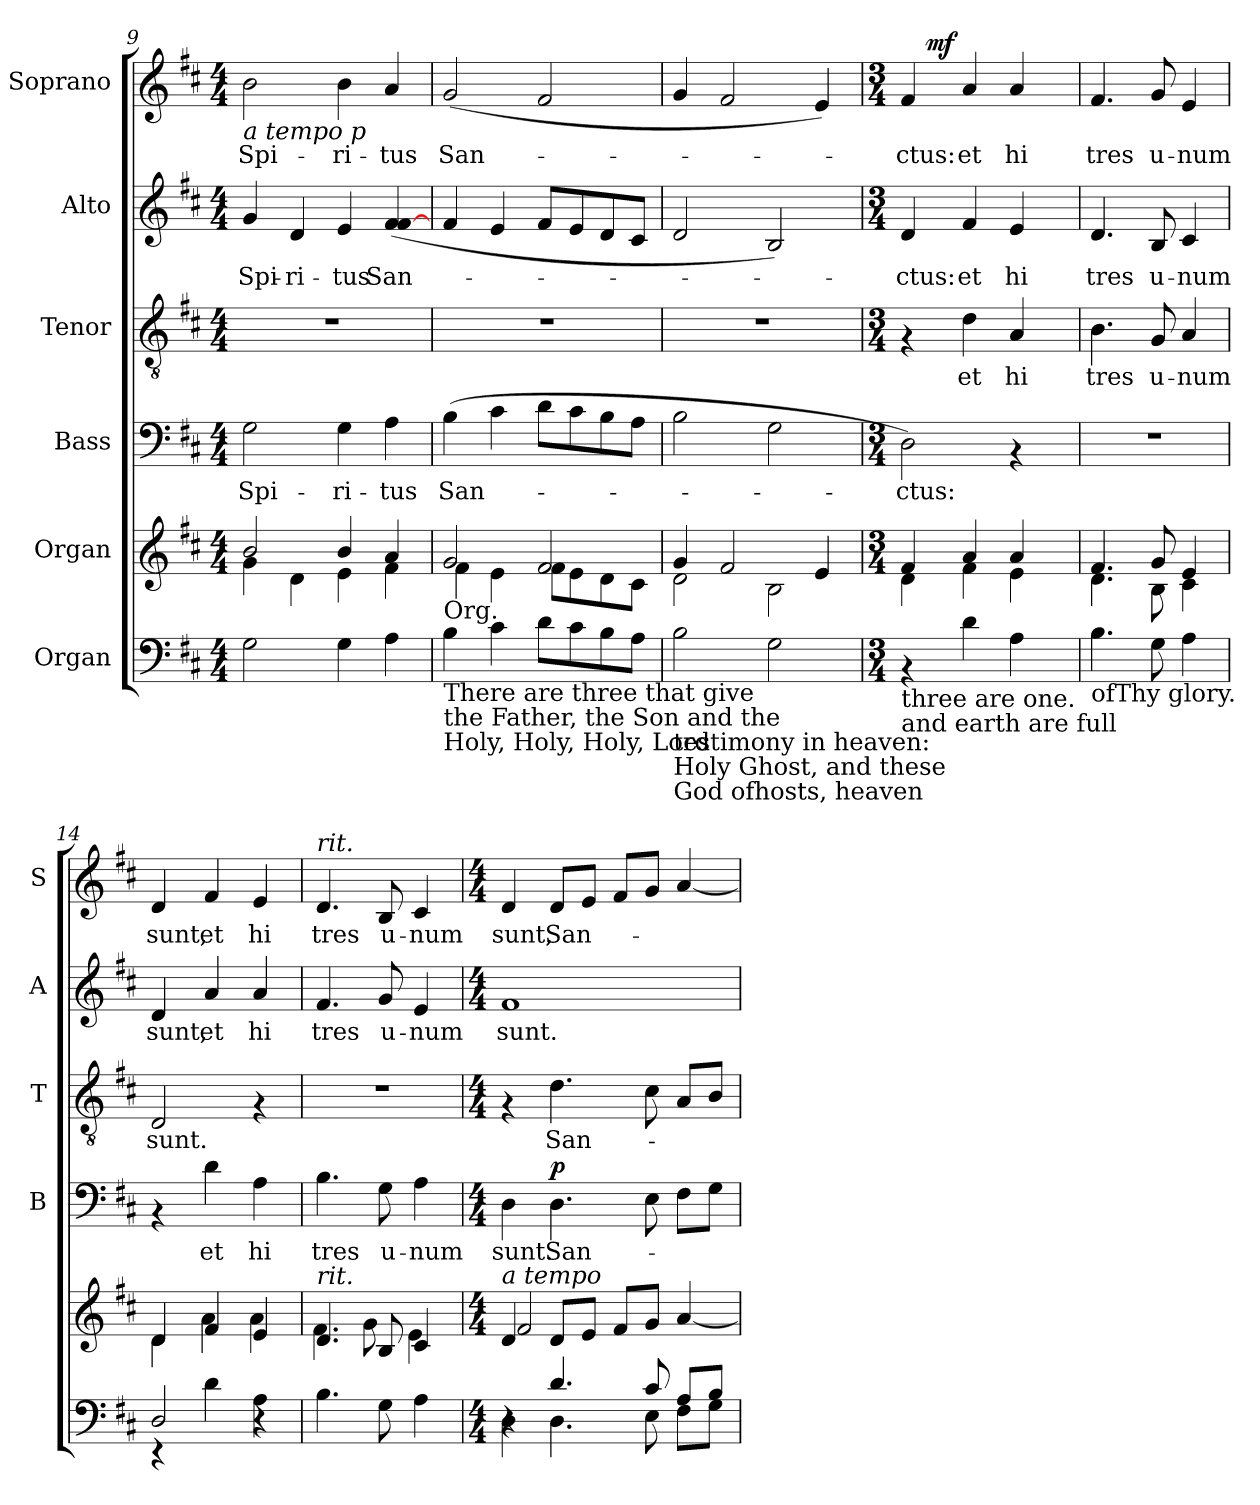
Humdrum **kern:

**kern	**kern	**kern	**text	**dynam	**kern	**text	**kern	**text	**kern	**text	**dynam
*part6	*part5	*part4	*part4	*part4	*part3	*part3	*part2	*part2	*part1	*part1	*part1
*staff6	*staff5	*staff4	*staff4	*staff4	*staff3	*staff3	*staff2	*staff2	*staff1	*staff1	*staff1
*I"Organ	*I"Organ	*I"Bass	*	*	*I"Tenor	*	*I"Alto	*	*I"Soprano	*	*
*	*	*I'B	*	*	*I'T	*	*I'A	*	*I'S	*	*
!!LO:PB:g=z
*clefF4	*clefG2	*clefF4	*	*	*clefGv2	*	*clefG2	*	*clefG2	*	*
*k[f#c#]	*k[f#c#]	*k[f#c#]	*	*	*k[f#c#]	*	*k[f#c#]	*	*k[f#c#]	*	*
*D:	*D:	*D:	*	*	*D:	*	*D:	*	*D:	*	*
*M4/4	*M4/4	*M4/4	*	*	*M4/4	*	*M4/4	*	*M4/4	*	*
=9	=9	=9	=9	=9	=9	=9	=9	=9	=9	=9	=9
*	*^	*	*	*	*	*	*	*	*	*	*
!	!	!	!	!	!	!	!	!	!	!LO:TX:b:i:t=a tempo p	!	!
!	!	!	!	!LO:LY:b	!	!	!	!	!LO:LY:b	!	!LO:LY:b	!
2G\	2b/	4g\	2G\	Spi-	.	1r	.	4g/	Spi-	2b\	Spi-	.
!	!	!	!	!	!	!	!	!	!LO:LY:b	!	!	!
.	.	4d\	.	.	.	.	.	4d/	-ri-	.	.	.
!	!	!	!	!LO:LY:b	!	!	!	!	!LO:LY:b	!	!LO:LY:b	!
4G\	4b/	4e\	4G\	-ri-	.	.	.	4e/	-tus	4b\	-ri-	.
!	!	!	!	!LO:LY:b	!	!	!	!	!LO:LY:b	!	!LO:LY:b	!
4A\	4a/	4f#\	4A\	-tus	.	.	.	(<4f#/ [<4f#/	San-	4a/	-tus	.
=10	=10	=10	=10	=10	=10	=10	=10	=10	=10	=10	=10	=10
!	!LO:TX:b:t=Org.	!	!	!	!	!	!	!	!	!	!	!
!LO:TX:b:t=There are three that give	!	!	!	!	!	!	!	!	!	!	!	!
!LO:TX:b:t=the Father, the Son and the	!	!	!	!	!	!	!	!	!	!	!	!
!LO:TX:b:t=Holy, Holy, Holy, Lord	!	!	!	!	!	!	!	!	!	!	!	!
!	!	!	!	!LO:LY:b	!	!	!	!	!	!	!LO:LY:b	!
4B\	2g/	4f#\	(>4B\	San-	.	1r	.	4f#/	.	(<2g/	San-	.
4c#\	.	4e\	4c#\	.	.	.	.	4e/	.	.	.	.
8d\L	2f#/	8f#\L	8d\L	.	.	.	.	8f#/L	.	2f#/	.	.
8c#\	.	8e\	8c#\	.	.	.	.	8e/	.	.	.	.
8B\	.	8d\	8B\	.	.	.	.	8d/	.	.	.	.
8A\J	.	8c#\J	8A\J	.	.	.	.	8c#/J	.	.	.	.
=11	=11	=11	=11	=11	=11	=11	=11	=11	=11	=11	=11	=11
!LO:TX:b:t=testimony in heaven&colon;	!	!	!	!	!	!	!	!	!	!	!	!
!LO:TX:b:t=Holy Ghost, and these	!	!	!	!	!	!	!	!	!	!	!	!
!LO:TX:b:t=God ofhosts, heaven	!	!	!	!	!	!	!	!	!	!	!	!
2B\	4g/	2d\	2B\	.	.	1r	.	2d/	.	4g/	.	.
.	2f#/	.	.	.	.	.	.	.	.	2f#/	.	.
2G\	.	2B\	2G\	.	.	.	.	2B/)	.	.	.	.
.	4e/	.	.	.	.	.	.	.	.	4e/)	.	.
=12	=12	=12	=12	=12	=12	=12	=12	=12	=12	=12	=12	=12
*M3/4	*M3/4	*	*M3/4	*	*	*M3/4	*	*M3/4	*	*M3/4	*	*
!LO:TX:b:t=three are one.	!	!	!	!	!	!	!	!	!	!	!	!
!LO:TX:b:t=and earth are full	!	!	!	!	!	!	!	!	!	!	!	!
!	!	!	!	!LO:LY:b	!	!	!	!	!LO:LY:b	!	!LO:LY:b	!
*	*	*	*	*	*	*	*	*	*	*^	*	*
4rAA	4f#/	4d\	2D\)	-ctus:	.	4rF	.	4d/	-ctus:	4f#/	16.ryy	-ctus:	.
!	!	!	!	!	!	!	!	!	!	!	!	!	!LO:DY:a
.	.	.	.	.	.	.	.	.	.	.	2ryy	.	mf
!	!	!	!	!	!	!	!LO:LY:b	!	!LO:LY:b	!	!	!LO:LY:b	!
4d\	4a/	4f#\	.	.	.	4d\	et	4f#/	et	4a/	.	et	.
!	!	!	!	!	!	!	!LO:LY:b	!	!LO:LY:b	!	!	!LO:LY:b	!
4A\	4a/	4e\	4rAA	.	.	4A/	hi	4e/	hi	4a/	.	hi	.
.	.	.	.	.	.	.	.	.	.	.	8ryy	.	.
.	.	.	.	.	.	.	.	.	.	.	32ryy	.	.
=13	=13	=13	=13	=13	=13	=13	=13	=13	=13	=13	=13	=13	=13
!LO:TX:b:t=ofThy glory.	!	!	!	!	!	!	!	!	!	!	!	!	!
!	!	!	!	!	!	!	!LO:LY:b	!	!LO:LY:b	!	!	!LO:LY:b	!
*	*	*	*	*	*	*	*	*	*	*v	*v	*	*
4.B\	4.f#/	4.d\	2.r	.	.	4.B\	tres	4.d/	tres	4.f#/	tres	.
!	!	!	!	!	!	!	!LO:LY:b	!	!LO:LY:b	!	!LO:LY:b	!
8G\	8g/	8B\	.	.	.	8G/	u-	8B/	u-	8g/	u-	.
!	!	!	!	!	!	!	!LO:LY:b	!	!LO:LY:b	!	!LO:LY:b	!
4A\	4e/	4c#\	.	.	.	4A/	-num	4c#/	-num	4e/	-num	.
=14	=14	=14	=14	=14	=14	=14	=14	=14	=14	=14	=14	=14
*^	*	*	*	*	*	*	*	*	*	*	*	*
!	!	!	!	!	!	!	!	!LO:LY:b	!	!LO:LY:b	!	!LO:LY:b	!
2D/	4rEE	4d/	4d\	4rAA	.	.	2D/	sunt.	4d/	sunt,	4d/	sunt,	.
!	!	!	!	!	!LO:LY:b	!	!	!	!	!LO:LY:b	!	!LO:LY:b	!
.	4d\	4f#/	4a\	4d\	et	.	.	.	4a/	et	4f#/	et	.
!	!	!	!	!	!LO:LY:b	!	!	!	!	!LO:LY:b	!	!LO:LY:b	!
4rC	4A\	4e/	4a\	4A\	hi	.	4rF	.	4a/	hi	4e/	hi	.
=15	=15	=15	=15	=15	=15	=15	=15	=15	=15	=15	=15	=15	=15
!	!	!	!	!	!	!	!	!	!	!	!LO:TX:a:i:t=rit.	!	!
!	!	!LO:TX:a:i:t=rit.	!	!	!	!	!	!	!	!	!	!	!
!	!	!	!	!	!LO:LY:b	!	!	!	!	!LO:LY:b	!	!LO:LY:b	!
*v	*v	*	*	*	*	*	*	*	*	*	*	*	*
4.B\	4.d/	4.f#\	4.B\	tres	.	2.r	.	4.f#/	tres	4.d/	tres	.
!	!	!	!	!LO:LY:b	!	!	!	!	!LO:LY:b	!	!LO:LY:b	!
8G\	8B/	8g\	8G\	u-	.	.	.	8g/	u-	8B/	u-	.
!	!	!	!	!LO:LY:b	!	!	!	!	!LO:LY:b	!	!LO:LY:b	!
4A\	4c#/	4e\	4A\	-num	.	.	.	4e/	-num	4c#/	-num	.
!!LO:PB:g=z
=16	=16	=16	=16	=16	=16	=16	=16	=16	=16	=16	=16	=16
*M4/4	*M4/4	*	*M4/4	*	*	*M4/4	*	*M4/4	*	*M4/4	*	*
*^	*	*	*	*	*	*	*	*	*	*	*	*
!	!	!LO:TX:a:i:t=a tempo	!	!	!	!	!	!	!	!	!	!	!
!	!	!	!	!	!LO:LY:b	!	!	!	!	!LO:LY:b	!	!LO:LY:b	!
4rC	4D\	4d/	2f#/	4D\	sunt.	.	4rF	.	1f#	sunt.	4d/	sunt,	.
!	!	!	!	!	!LO:LY:b	!LO:DY:a	!	!LO:LY:b	!	!	!	!LO:LY:b	!
4.d/	4.D\	8d/L	.	4.D\	San-	p	4.d\	San-	.	.	8d/L	San-	.
.	.	8e/J	.	.	.	.	.	.	.	.	8e/J	.	.
.	.	8f#/L	2ryy	.	.	.	.	.	.	.	8f#/L	.	.
8c#/	8E\	8g/J	.	8E\	.	.	8c#\	.	.	.	8g/J	.	.
8A/L	8F#\L	[>4a/	.	8F#\L	.	.	8A/L	.	.	.	[<4a/	.	.
8B/J	8G\J	.	.	8G\J	.	.	8B/J	.	.	.	.	.	.
*v	*v	*	*	*	*	*	*	*	*	*	*	*	*
*	*v	*v	*	*	*	*	*	*	*	*	*	*
=	=	=	=	=	=	=	=	=	=	=	=
*-	*-	*-	*-	*-	*-	*-	*-	*-	*-	*-	*-
